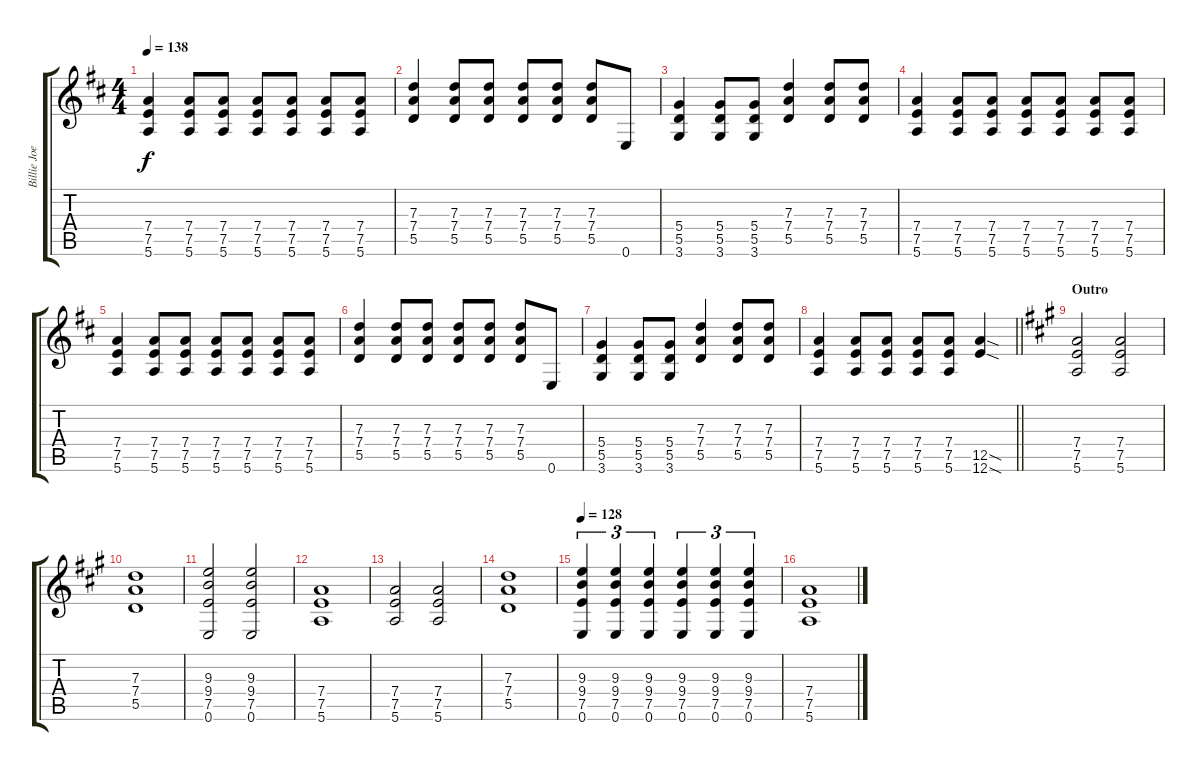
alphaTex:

\track ("Billie Joe Lead" "Billie Joe") {instrument overdrivenguitar}
\staff {score tabs}
\tuning (E4 B3 G3 D3 A2 E2) {hide}
\ts (4 4)
\tempo 138
\clef g2
\ks d
(7.4 7.5 5.6).4{dy f} (7.4 7.5 5.6).8 (7.4 7.5 5.6).8 (7.4 7.5 5.6).8 (7.4 7.5 5.6).8 (7.4 7.5 5.6).8 (7.4 7.5 5.6).8 |
(7.3 7.4 5.5).4 (7.3 7.4 5.5).8 (7.3 7.4 5.5).8 (7.3 7.4 5.5).8 (7.3 7.4 5.5).8 (7.3 7.4 5.5).8 0.6.8 |
(5.4 5.5 3.6).4 (5.4 5.5 3.6).8 (5.4 5.5 3.6).8 (7.3 7.4 5.5).4 (7.3 7.4 5.5).8 (7.3 7.4 5.5).8 |
(7.4 7.5 5.6).4 (7.4 7.5 5.6).8 (7.4 7.5 5.6).8 (7.4 7.5 5.6).8 (7.4 7.5 5.6).8 (7.4 7.5 5.6).8 (7.4 7.5 5.6).8 |
(7.4 7.5 5.6).4 (7.4 7.5 5.6).8 (7.4 7.5 5.6).8 (7.4 7.5 5.6).8 (7.4 7.5 5.6).8 (7.4 7.5 5.6).8 (7.4 7.5 5.6).8 |
(7.3 7.4 5.5).4 (7.3 7.4 5.5).8 (7.3 7.4 5.5).8 (7.3 7.4 5.5).8 (7.3 7.4 5.5).8 (7.3 7.4 5.5).8 0.6.8 |
(5.4 5.5 3.6).4 (5.4 5.5 3.6).8 (5.4 5.5 3.6).8 (7.3 7.4 5.5).4 (7.3 7.4 5.5).8 (7.3 7.4 5.5).8 |
\barLineRight lightlight
(7.4 7.5 5.6).4 (7.4 7.5 5.6).8 (7.4 7.5 5.6).8 (7.4 7.5 5.6).8 (7.4 7.5 5.6).8 (12.5{sod} 12.6{sod}).4 |
\section ("" "Outro")
\ks a
(7.4 7.5 5.6).2 (7.4 7.5 5.6).2 |
(7.3 7.4 5.5).1 |
(9.3 9.4 7.5 0.6).2 (9.3 9.4 7.5 0.6).2 |
(7.4 7.5 5.6).1 |
(7.4 7.5 5.6).2 (7.4 7.5 5.6).2 |
(7.3 7.4 5.5).1 |
\tempo 128
(9.3 9.4 7.5 0.6).4{tu (3 2)} (9.3 9.4 7.5 0.6).4{tu (3 2)} (9.3 9.4 7.5 0.6).4{tu (3 2)} (9.3 9.4 7.5 0.6).4{tu (3 2)} (9.3 9.4 7.5 0.6).4{tu (3 2)} (9.3 9.4 7.5 0.6).4{tu (3 2)} |
(7.4 7.5 5.6).1{volume 8}
